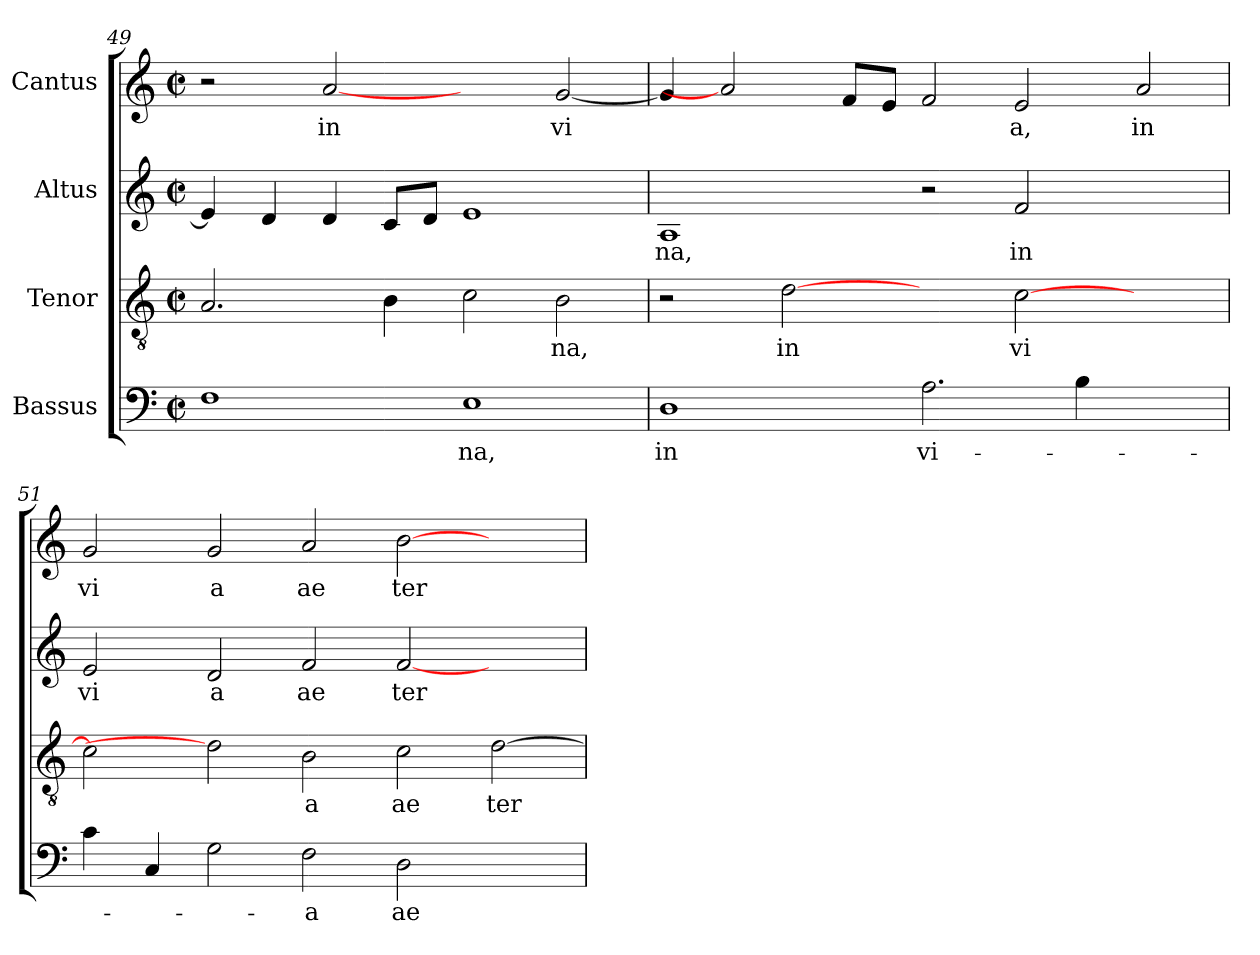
**kern	**text	**kern	**text	**kern	**text	**kern	**text
*part4	*part4	*part3	*part3	*part2	*part2	*part1	*part1
*staff4	*staff4	*staff3	*staff3	*staff2	*staff2	*staff1	*staff1
*I"Bassus	*	*I"Tenor	*	*I"Altus	*	*I"Cantus	*
*clefF4	*	*clefGv2	*	*clefG2	*	*clefG2	*
*M2/2	*	*M2/2	*	*M2/2	*	*M2/2	*
*met(c|)	*	*met(c|)	*	*met(c|)	*	*met(c|)	*
=49	=49	=49	=49	=49	=49	=49	=49
1F	.	2.A/	.	4e/]	.	2r	.
.	.	.	.	4d/	.	.	.
!	!	!	!	!	!	!	!LO:LY:b:cj
.	.	.	.	4d/	.	[2a	in
.	.	4B\	.	8c/L	.	.	.
.	.	.	.	8d/J	.	.	.
!	!LO:LY:b:cj	!	!	!	!	!	!
1E	-na,	2c\	.	1e	.	2ryy	.
!	!	!	!LO:LY:b:cj	!	!	!	!LO:LY:b:cj
.	.	2B\	na,	.	.	[<2g/	vi
=50	=50	=50	=50	=50	=50	=50	=50
!	!LO:LY:b:cj	!	!	!	!LO:LY:b:cj	!	!
1D	in	2r	.	1A	na,	4g/]	.
.	.	.	.	.	.	2a]	.
!	!	!	!LO:LY:b:cj	!	!	!	!
.	.	[2d	in	.	.	.	.
.	.	.	.	.	.	8f/L	.
.	.	.	.	.	.	8e/J	.
!	!LO:LY:b:cj	!	!	!	!	!	!
2.A\	vi-	2ryy	.	2r	.	2f/	.
!	!	!	!LO:LY:b:cj	!	!LO:LY:b:cj	!	!LO:LY:b:cj
.	.	[>2c\	vi	2f/	in	2e/	a,
4B\	.	.	.	.	.	.	.
!	!	!	!	!	!	!	!LO:LY:b:cj
2ryy	.	2ryy	.	2ryy	.	2a/	in
=51	=51	=51	=51	=51	=51	=51	=51
!	!	!	!	!	!LO:LY:b:cj	!	!LO:LY:b:cj
4c\	.	2c\]	.	2e/	vi	2g/	vi
4C/	.	.	.	.	.	.	.
!	!	!	!	!	!LO:LY:b:cj	!	!LO:LY:b:cj
2G\	.	2d]	.	2d/	a	2g/	a
!	!LO:LY:b:cj	!	!LO:LY:b:cj	!	!LO:LY:b:cj	!	!LO:LY:b:cj
2F\	-a	2B\	a	2f/	ae	2a/	ae
!	!LO:LY:b:cj	!	!LO:LY:b:cj	!	!LO:LY:b	!	!LO:LY:b
2D\	ae-	2c\	ae	[>2f/	ter	[>2b\	ter
!	!	!	!LO:LY:b	!	!	!	!
2ryy	.	[>2d\	ter	2ryy	.	2ryy	.
=	=	=	=	=	=	=	=
*-	*-	*-	*-	*-	*-	*-	*-
